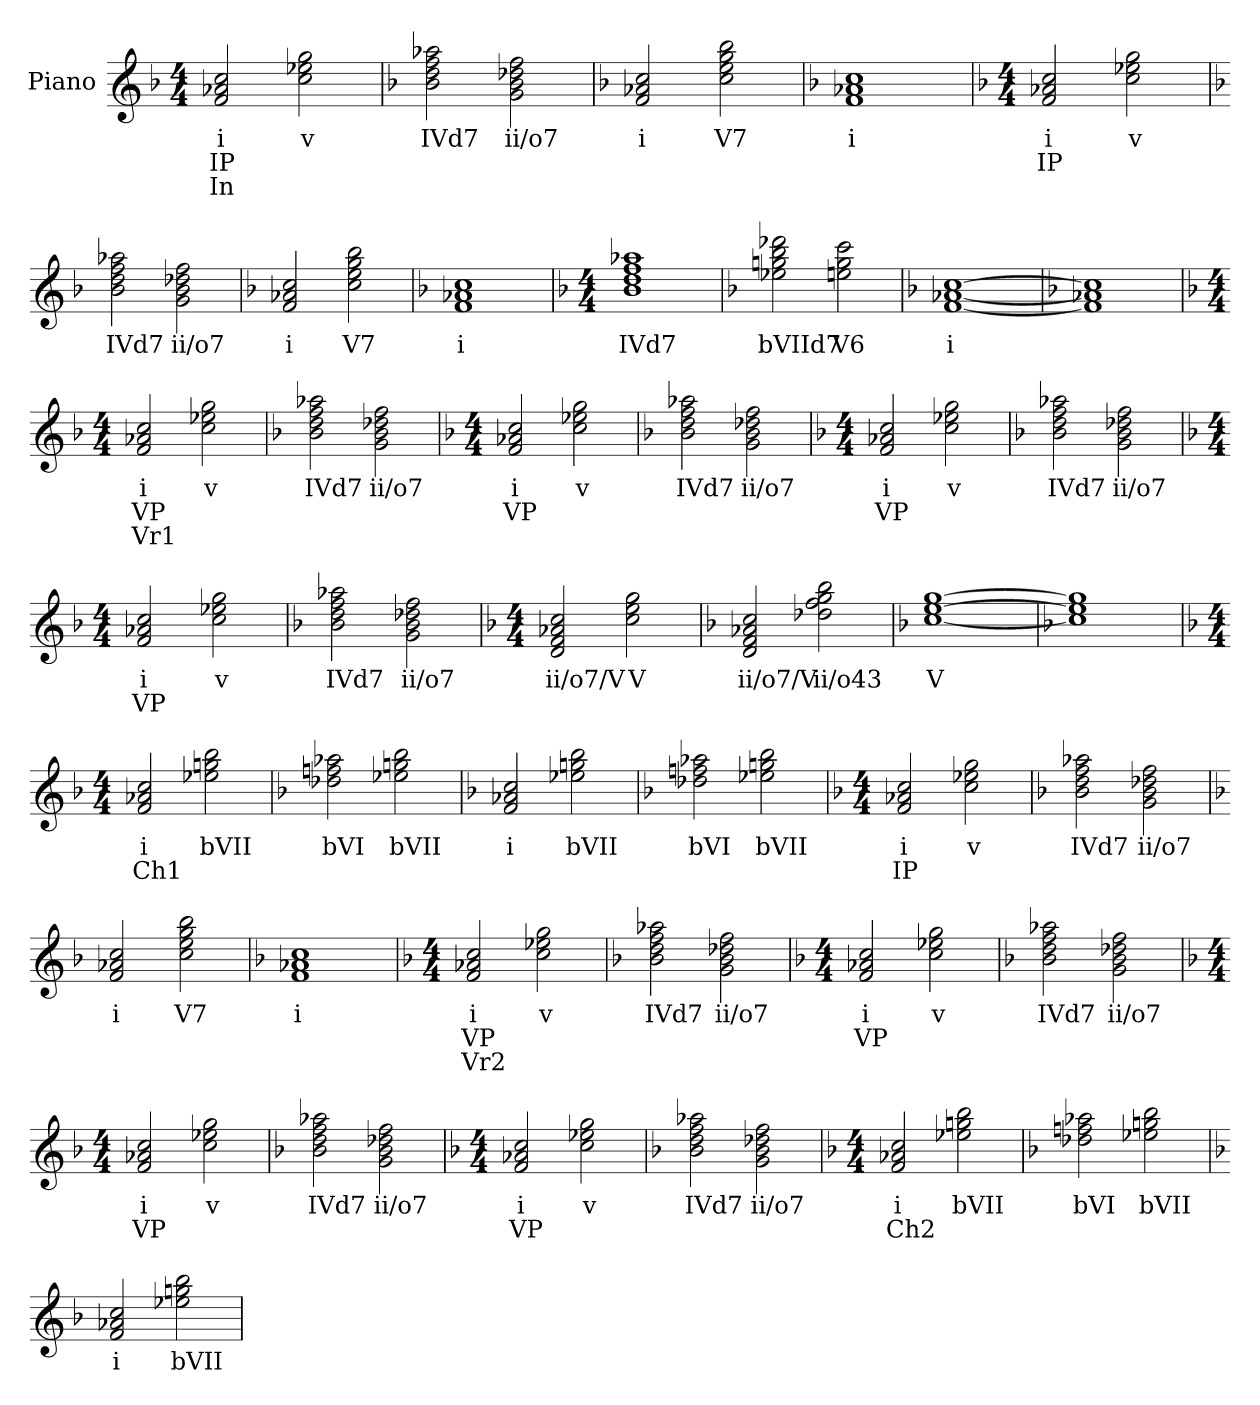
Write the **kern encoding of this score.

**kern	**text	**text	**text
*part1	*part1	*part1	*part1
*staff1	*staff1	*staff1	*staff1
*I"Piano	*	*	*
*I'Pno	*	*	*
*k[b-]	*	*	*
*F:	*	*	*
*M4/4	*	*	*
=	=	=	=
2f 2a-X 2cc	i	IP	In
2cc 2ee-X 2gg	v	.	.
=	=	=	=
*k[b-]	*	*	*
*F:	*	*	*
2b- 2dd 2ff 2aa-X	IVd7	.	.
2g 2b- 2dd-X 2ff	ii/o7	.	.
=	=	=	=
*k[b-]	*	*	*
*F:	*	*	*
2f 2a-X 2cc	i	.	.
2cc 2ee 2gg 2bb-	V7	.	.
=	=	=	=
*k[b-]	*	*	*
*F:	*	*	*
1f 1a-X 1cc	i	.	.
=	=	=	=
*k[b-]	*	*	*
*F:	*	*	*
*M4/4	*	*	*
2f 2a-X 2cc	i	IP	.
2cc 2ee-X 2gg	v	.	.
=	=	=	=
*k[b-]	*	*	*
*F:	*	*	*
2b- 2dd 2ff 2aa-X	IVd7	.	.
2g 2b- 2dd-X 2ff	ii/o7	.	.
=	=	=	=
*k[b-]	*	*	*
*F:	*	*	*
2f 2a-X 2cc	i	.	.
2cc 2ee 2gg 2bb-	V7	.	.
=	=	=	=
*k[b-]	*	*	*
*F:	*	*	*
1f 1a-X 1cc	i	.	.
=	=	=	=
*k[b-]	*	*	*
*F:	*	*	*
*M4/4	*	*	*
1b- 1dd 1ff 1aa-X	IVd7	.	.
=	=	=	=
*k[b-]	*	*	*
*F:	*	*	*
2ee-X 2ggn 2bb- 2ddd-X	bVIId7	.	.
2een 2gg 2ccc	V6	.	.
=	=	=	=
*k[b-]	*	*	*
*F:	*	*	*
[1f [1a-X [1cc	i	.	.
=	=	=	=
*k[b-]	*	*	*
*F:	*	*	*
1f] 1a-X] 1cc]	.	.	.
=	=	=	=
*k[b-]	*	*	*
*F:	*	*	*
*M4/4	*	*	*
2f 2a-X 2cc	i	VP	Vr1
2cc 2ee-X 2gg	v	.	.
=	=	=	=
*k[b-]	*	*	*
*F:	*	*	*
2b- 2dd 2ff 2aa-X	IVd7	.	.
2g 2b- 2dd-X 2ff	ii/o7	.	.
=	=	=	=
*k[b-]	*	*	*
*F:	*	*	*
*M4/4	*	*	*
2f 2a-X 2cc	i	VP	.
2cc 2ee-X 2gg	v	.	.
=	=	=	=
*k[b-]	*	*	*
*F:	*	*	*
2b- 2dd 2ff 2aa-X	IVd7	.	.
2g 2b- 2dd-X 2ff	ii/o7	.	.
=	=	=	=
*k[b-]	*	*	*
*F:	*	*	*
*M4/4	*	*	*
2f 2a-X 2cc	i	VP	.
2cc 2ee-X 2gg	v	.	.
=	=	=	=
*k[b-]	*	*	*
*F:	*	*	*
2b- 2dd 2ff 2aa-X	IVd7	.	.
2g 2b- 2dd-X 2ff	ii/o7	.	.
=	=	=	=
*k[b-]	*	*	*
*F:	*	*	*
*M4/4	*	*	*
2f 2a-X 2cc	i	VP	.
2cc 2ee-X 2gg	v	.	.
=	=	=	=
*k[b-]	*	*	*
*F:	*	*	*
2b- 2dd 2ff 2aa-X	IVd7	.	.
2g 2b- 2dd-X 2ff	ii/o7	.	.
=	=	=	=
*k[b-]	*	*	*
*F:	*	*	*
*M4/4	*	*	*
2d 2f 2a-X 2cc	ii/o7/V	.	.
2cc 2ee 2gg	V	.	.
=	=	=	=
*k[b-]	*	*	*
*F:	*	*	*
2d 2f 2a-X 2cc	ii/o7/V	.	.
2dd-X 2ff 2gg 2bb-	ii/o43	.	.
=	=	=	=
*k[b-]	*	*	*
*F:	*	*	*
[1cc [1ee [1gg	V	.	.
=	=	=	=
*k[b-]	*	*	*
*F:	*	*	*
1cc] 1ee] 1gg]	.	.	.
=	=	=	=
*k[b-]	*	*	*
*F:	*	*	*
*M4/4	*	*	*
2f 2a-X 2cc	i	Ch1	.
2ee-X 2ggn 2bb-	bVII	.	.
=	=	=	=
*k[b-]	*	*	*
*F:	*	*	*
2dd-X 2ffn 2aa-X	bVI	.	.
2ee-X 2ggn 2bb-	bVII	.	.
=	=	=	=
*k[b-]	*	*	*
*F:	*	*	*
2f 2a-X 2cc	i	.	.
2ee-X 2ggn 2bb-	bVII	.	.
=	=	=	=
*k[b-]	*	*	*
*F:	*	*	*
2dd-X 2ffn 2aa-X	bVI	.	.
2ee-X 2ggn 2bb-	bVII	.	.
=	=	=	=
*k[b-]	*	*	*
*F:	*	*	*
*M4/4	*	*	*
2f 2a-X 2cc	i	IP	.
2cc 2ee-X 2gg	v	.	.
=	=	=	=
*k[b-]	*	*	*
*F:	*	*	*
2b- 2dd 2ff 2aa-X	IVd7	.	.
2g 2b- 2dd-X 2ff	ii/o7	.	.
=	=	=	=
*k[b-]	*	*	*
*F:	*	*	*
2f 2a-X 2cc	i	.	.
2cc 2ee 2gg 2bb-	V7	.	.
=	=	=	=
*k[b-]	*	*	*
*F:	*	*	*
1f 1a-X 1cc	i	.	.
=	=	=	=
*k[b-]	*	*	*
*F:	*	*	*
*M4/4	*	*	*
2f 2a-X 2cc	i	VP	Vr2
2cc 2ee-X 2gg	v	.	.
=	=	=	=
*k[b-]	*	*	*
*F:	*	*	*
2b- 2dd 2ff 2aa-X	IVd7	.	.
2g 2b- 2dd-X 2ff	ii/o7	.	.
=	=	=	=
*k[b-]	*	*	*
*F:	*	*	*
*M4/4	*	*	*
2f 2a-X 2cc	i	VP	.
2cc 2ee-X 2gg	v	.	.
=	=	=	=
*k[b-]	*	*	*
*F:	*	*	*
2b- 2dd 2ff 2aa-X	IVd7	.	.
2g 2b- 2dd-X 2ff	ii/o7	.	.
=	=	=	=
*k[b-]	*	*	*
*F:	*	*	*
*M4/4	*	*	*
2f 2a-X 2cc	i	VP	.
2cc 2ee-X 2gg	v	.	.
=	=	=	=
*k[b-]	*	*	*
*F:	*	*	*
2b- 2dd 2ff 2aa-X	IVd7	.	.
2g 2b- 2dd-X 2ff	ii/o7	.	.
=	=	=	=
*k[b-]	*	*	*
*F:	*	*	*
*M4/4	*	*	*
2f 2a-X 2cc	i	VP	.
2cc 2ee-X 2gg	v	.	.
=	=	=	=
*k[b-]	*	*	*
*F:	*	*	*
2b- 2dd 2ff 2aa-X	IVd7	.	.
2g 2b- 2dd-X 2ff	ii/o7	.	.
=	=	=	=
*k[b-]	*	*	*
*F:	*	*	*
*M4/4	*	*	*
2f 2a-X 2cc	i	Ch2	.
2ee-X 2ggn 2bb-	bVII	.	.
=	=	=	=
*k[b-]	*	*	*
*F:	*	*	*
2dd-X 2ffn 2aa-X	bVI	.	.
2ee-X 2ggn 2bb-	bVII	.	.
=	=	=	=
*k[b-]	*	*	*
*F:	*	*	*
2f 2a-X 2cc	i	.	.
2ee-X 2ggn 2bb-	bVII	.	.
=	=	=	=
*-	*-	*-	*-
